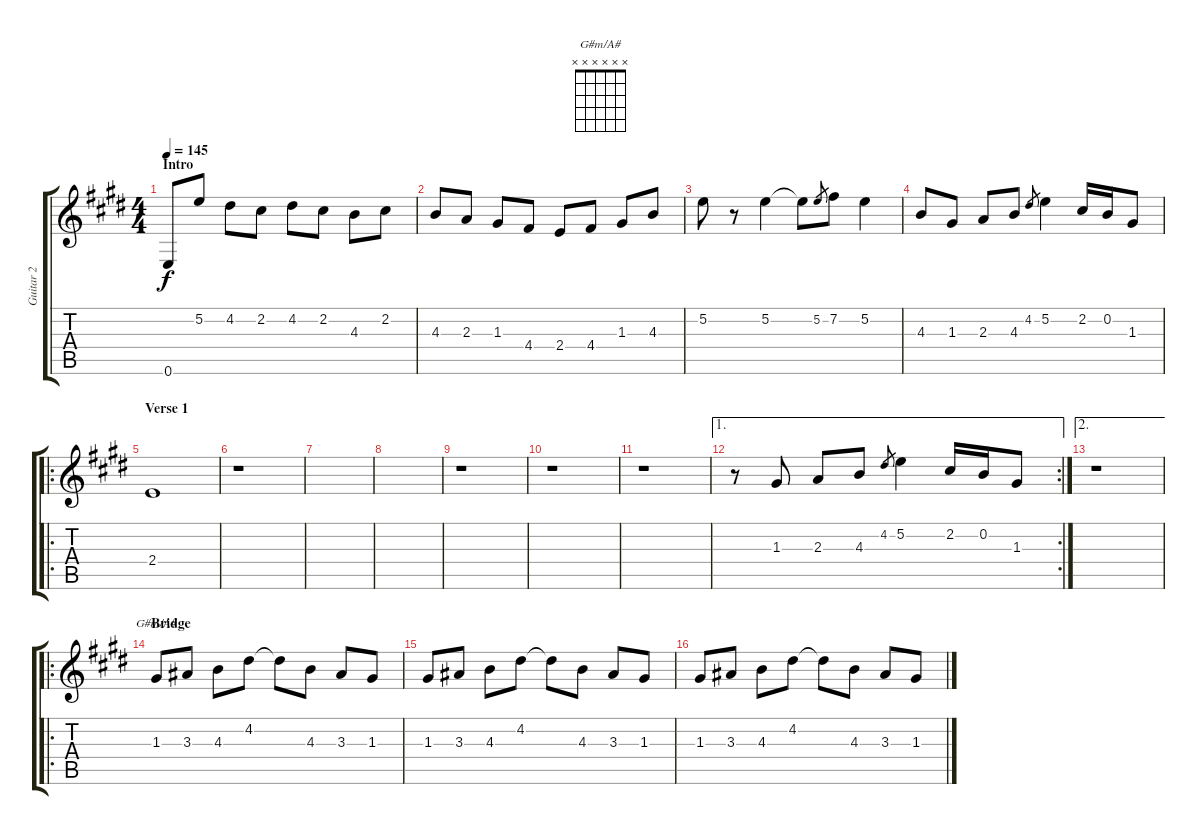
\track ("Guitar 2" "Guitar 2") {instrument distortionguitar}
\staff {score tabs}
\tuning (E4 B3 G3 D3 A2 E2) {hide}
\chord ("G#m/A#" x x x x x x)
\ts (4 4)
\section ("" "Intro")
\tempo 145
\clef g2
\ks e
0.6.8{dy f volume 13 instrument distortionguitar} 5.2.8 4.2.8 2.2.8 4.2.8 2.2.8 4.3.8 2.2.8 |
4.3.8 2.3.8 1.3.8 4.4.8 2.4.8 4.4.8 1.3.8 4.3.8 |
5.2.8 r.8 5.2.4 5.2{t}.8 5.2.8{gr} 7.2.8 5.2.4 |
4.3.8 1.3.8 2.3.8 4.3.8 4.2.8{gr} 5.2.4 2.2.16 0.2.16 1.3.8 |
\ro
\section ("" "Verse 1")
2.4.1{volume 10} |
r.1 |
|
|
r.1 |
r.1 |
r.1 |
\ae 1
\rc 2
r.8 1.3.8 2.3.8 4.3.8 4.2.8{gr} 5.2.4 2.2.16 0.2.16 1.3.8 |
\ae 2
r.1 |
\ro
\section ("" "Bridge")
1.3.8{ch "G#m/A#" volume 10} 3.3.8 4.3.8 4.2.8 4.2{t}.8 4.3.8 3.3.8 1.3.8 |
1.3.8 3.3.8 4.3.8 4.2.8 4.2{t}.8 4.3.8 3.3.8 1.3.8 |
1.3.8 3.3.8 4.3.8 4.2.8 4.2{t}.8 4.3.8 3.3.8 1.3.8
